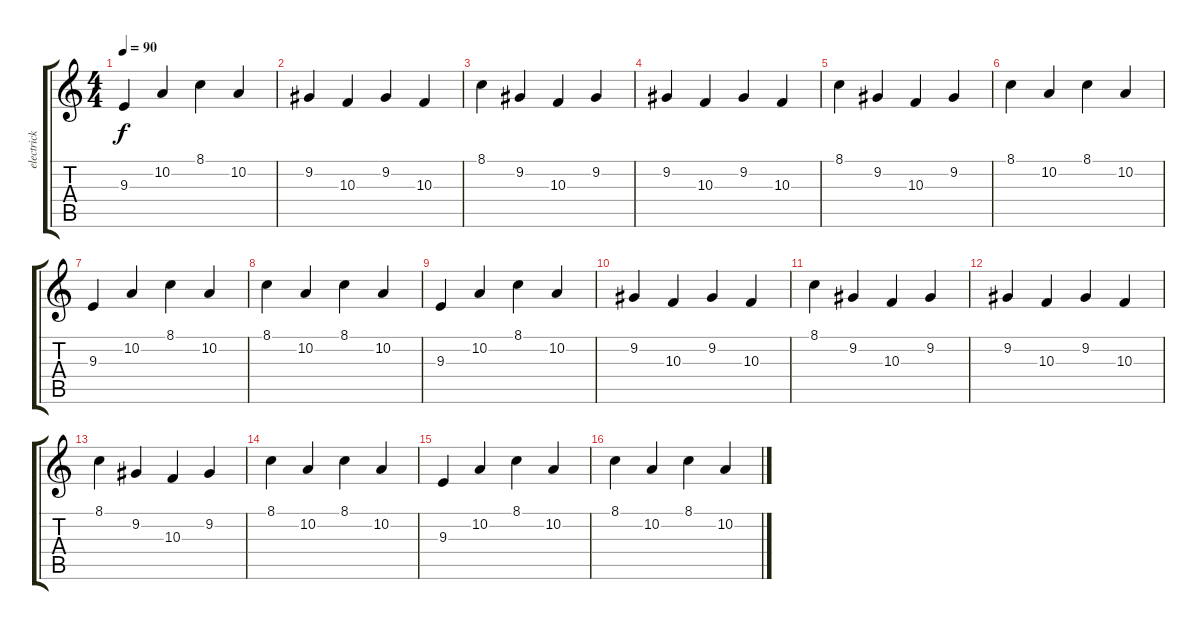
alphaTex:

\track ("electrick sonido" "electrick ") {instrument pad2warm}
\staff {score tabs}
\tuning (E4 B3 G3 D3 A2 E2) {hide}
\ts (4 4)
\tempo 90
\clef g2
\ks c
9.3.4{dy f} 10.2.4 8.1.4 10.2.4 |
9.2.4 10.3.4 9.2.4 10.3.4 |
8.1.4 9.2.4 10.3.4 9.2.4 |
9.2.4 10.3.4 9.2.4 10.3.4 |
8.1.4 9.2.4 10.3.4 9.2.4 |
8.1.4 10.2.4 8.1.4 10.2.4 |
9.3.4 10.2.4 8.1.4 10.2.4 |
8.1.4 10.2.4 8.1.4 10.2.4 |
9.3.4 10.2.4 8.1.4 10.2.4 |
9.2.4 10.3.4 9.2.4 10.3.4 |
8.1.4 9.2.4 10.3.4 9.2.4 |
9.2.4 10.3.4 9.2.4 10.3.4 |
8.1.4 9.2.4 10.3.4 9.2.4 |
8.1.4 10.2.4 8.1.4 10.2.4 |
9.3.4 10.2.4 8.1.4 10.2.4 |
8.1.4 10.2.4 8.1.4 10.2.4
